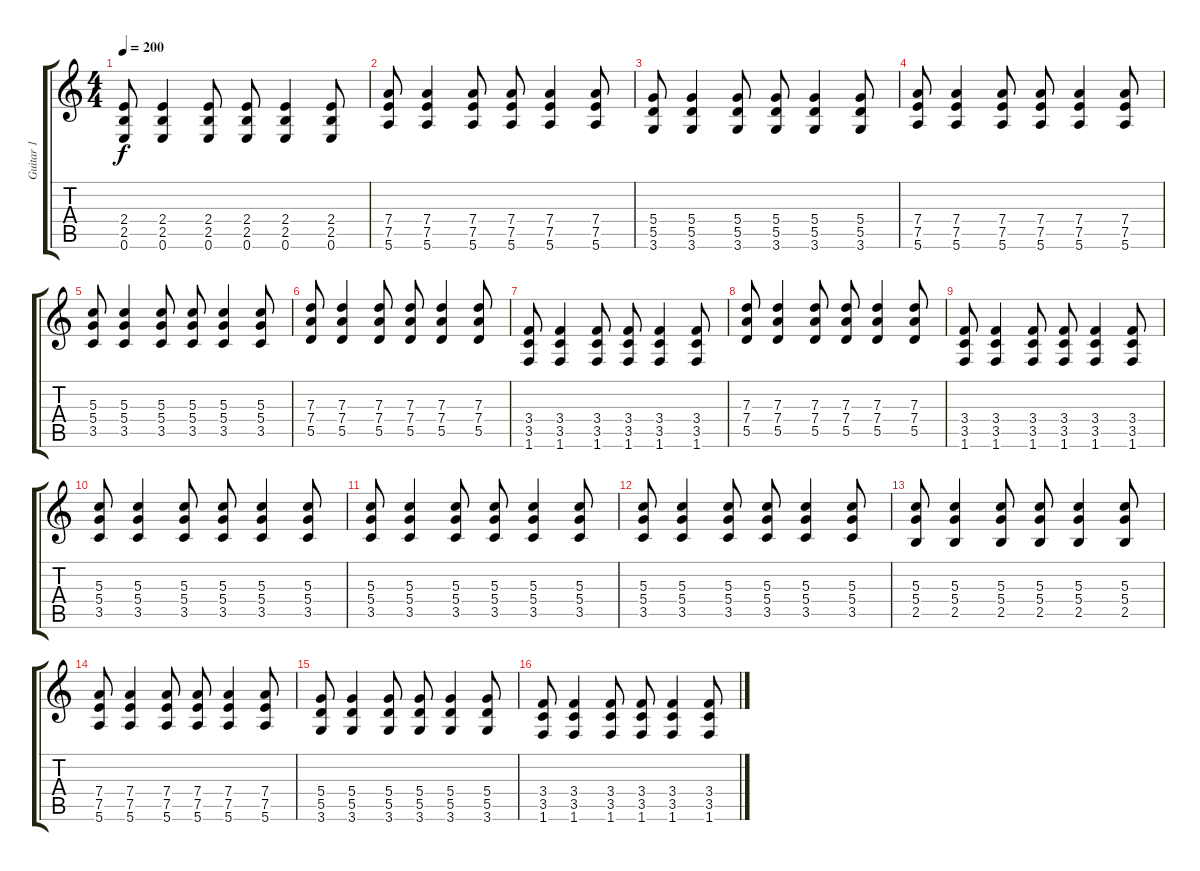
\track ("Guitar 1" "Guitar 1") {instrument distortionguitar}
\staff {score tabs}
\tuning (E4 B3 G3 D3 A2 E2) {hide}
\ts (4 4)
\tempo 200
\clef g2
\ks c
(2.4 2.5 0.6).8{dy f} (2.4 2.5 0.6).4 (2.4 2.5 0.6).8 (2.4 2.5 0.6).8 (2.4 2.5 0.6).4 (2.4 2.5 0.6).8 |
(7.4 7.5 5.6).8 (7.4 7.5 5.6).4 (7.4 7.5 5.6).8 (7.4 7.5 5.6).8 (7.4 7.5 5.6).4 (7.4 7.5 5.6).8 |
(5.4 5.5 3.6).8 (5.4 5.5 3.6).4 (5.4 5.5 3.6).8 (5.4 5.5 3.6).8 (5.4 5.5 3.6).4 (5.4 5.5 3.6).8 |
(7.4 7.5 5.6).8 (7.4 7.5 5.6).4 (7.4 7.5 5.6).8 (7.4 7.5 5.6).8 (7.4 7.5 5.6).4 (7.4 7.5 5.6).8 |
(5.3 5.4 3.5).8 (5.3 5.4 3.5).4 (5.3 5.4 3.5).8 (5.3 5.4 3.5).8 (5.3 5.4 3.5).4 (5.3 5.4 3.5).8 |
(7.3 7.4 5.5).8 (7.3 7.4 5.5).4 (7.3 7.4 5.5).8 (7.3 7.4 5.5).8 (7.3 7.4 5.5).4 (7.3 7.4 5.5).8 |
(3.4 3.5 1.6).8 (3.4 3.5 1.6).4 (3.4 3.5 1.6).8 (3.4 3.5 1.6).8 (3.4 3.5 1.6).4 (3.4 3.5 1.6).8 |
(7.3 7.4 5.5).8 (7.3 7.4 5.5).4 (7.3 7.4 5.5).8 (7.3 7.4 5.5).8 (7.3 7.4 5.5).4 (7.3 7.4 5.5).8 |
(3.4 3.5 1.6).8 (3.4 3.5 1.6).4 (3.4 3.5 1.6).8 (3.4 3.5 1.6).8 (3.4 3.5 1.6).4 (3.4 3.5 1.6).8 |
(5.3 5.4 3.5).8 (5.3 5.4 3.5).4 (5.3 5.4 3.5).8 (5.3 5.4 3.5).8 (5.3 5.4 3.5).4 (5.3 5.4 3.5).8 |
(5.3 5.4 3.5).8 (5.3 5.4 3.5).4 (5.3 5.4 3.5).8 (5.3 5.4 3.5).8 (5.3 5.4 3.5).4 (5.3 5.4 3.5).8 |
(5.3 5.4 3.5).8 (5.3 5.4 3.5).4 (5.3 5.4 3.5).8 (5.3 5.4 3.5).8 (5.3 5.4 3.5).4 (5.3 5.4 3.5).8 |
(5.3 5.4 2.5).8 (5.3 5.4 2.5).4 (5.3 5.4 2.5).8 (5.3 5.4 2.5).8 (5.3 5.4 2.5).4 (5.3 5.4 2.5).8 |
(7.4 7.5 5.6).8 (7.4 7.5 5.6).4 (7.4 7.5 5.6).8 (7.4 7.5 5.6).8 (7.4 7.5 5.6).4 (7.4 7.5 5.6).8 |
(5.4 5.5 3.6).8 (5.4 5.5 3.6).4 (5.4 5.5 3.6).8 (5.4 5.5 3.6).8 (5.4 5.5 3.6).4 (5.4 5.5 3.6).8 |
(3.4 3.5 1.6).8 (3.4 3.5 1.6).4 (3.4 3.5 1.6).8 (3.4 3.5 1.6).8 (3.4 3.5 1.6).4 (3.4 3.5 1.6).8
